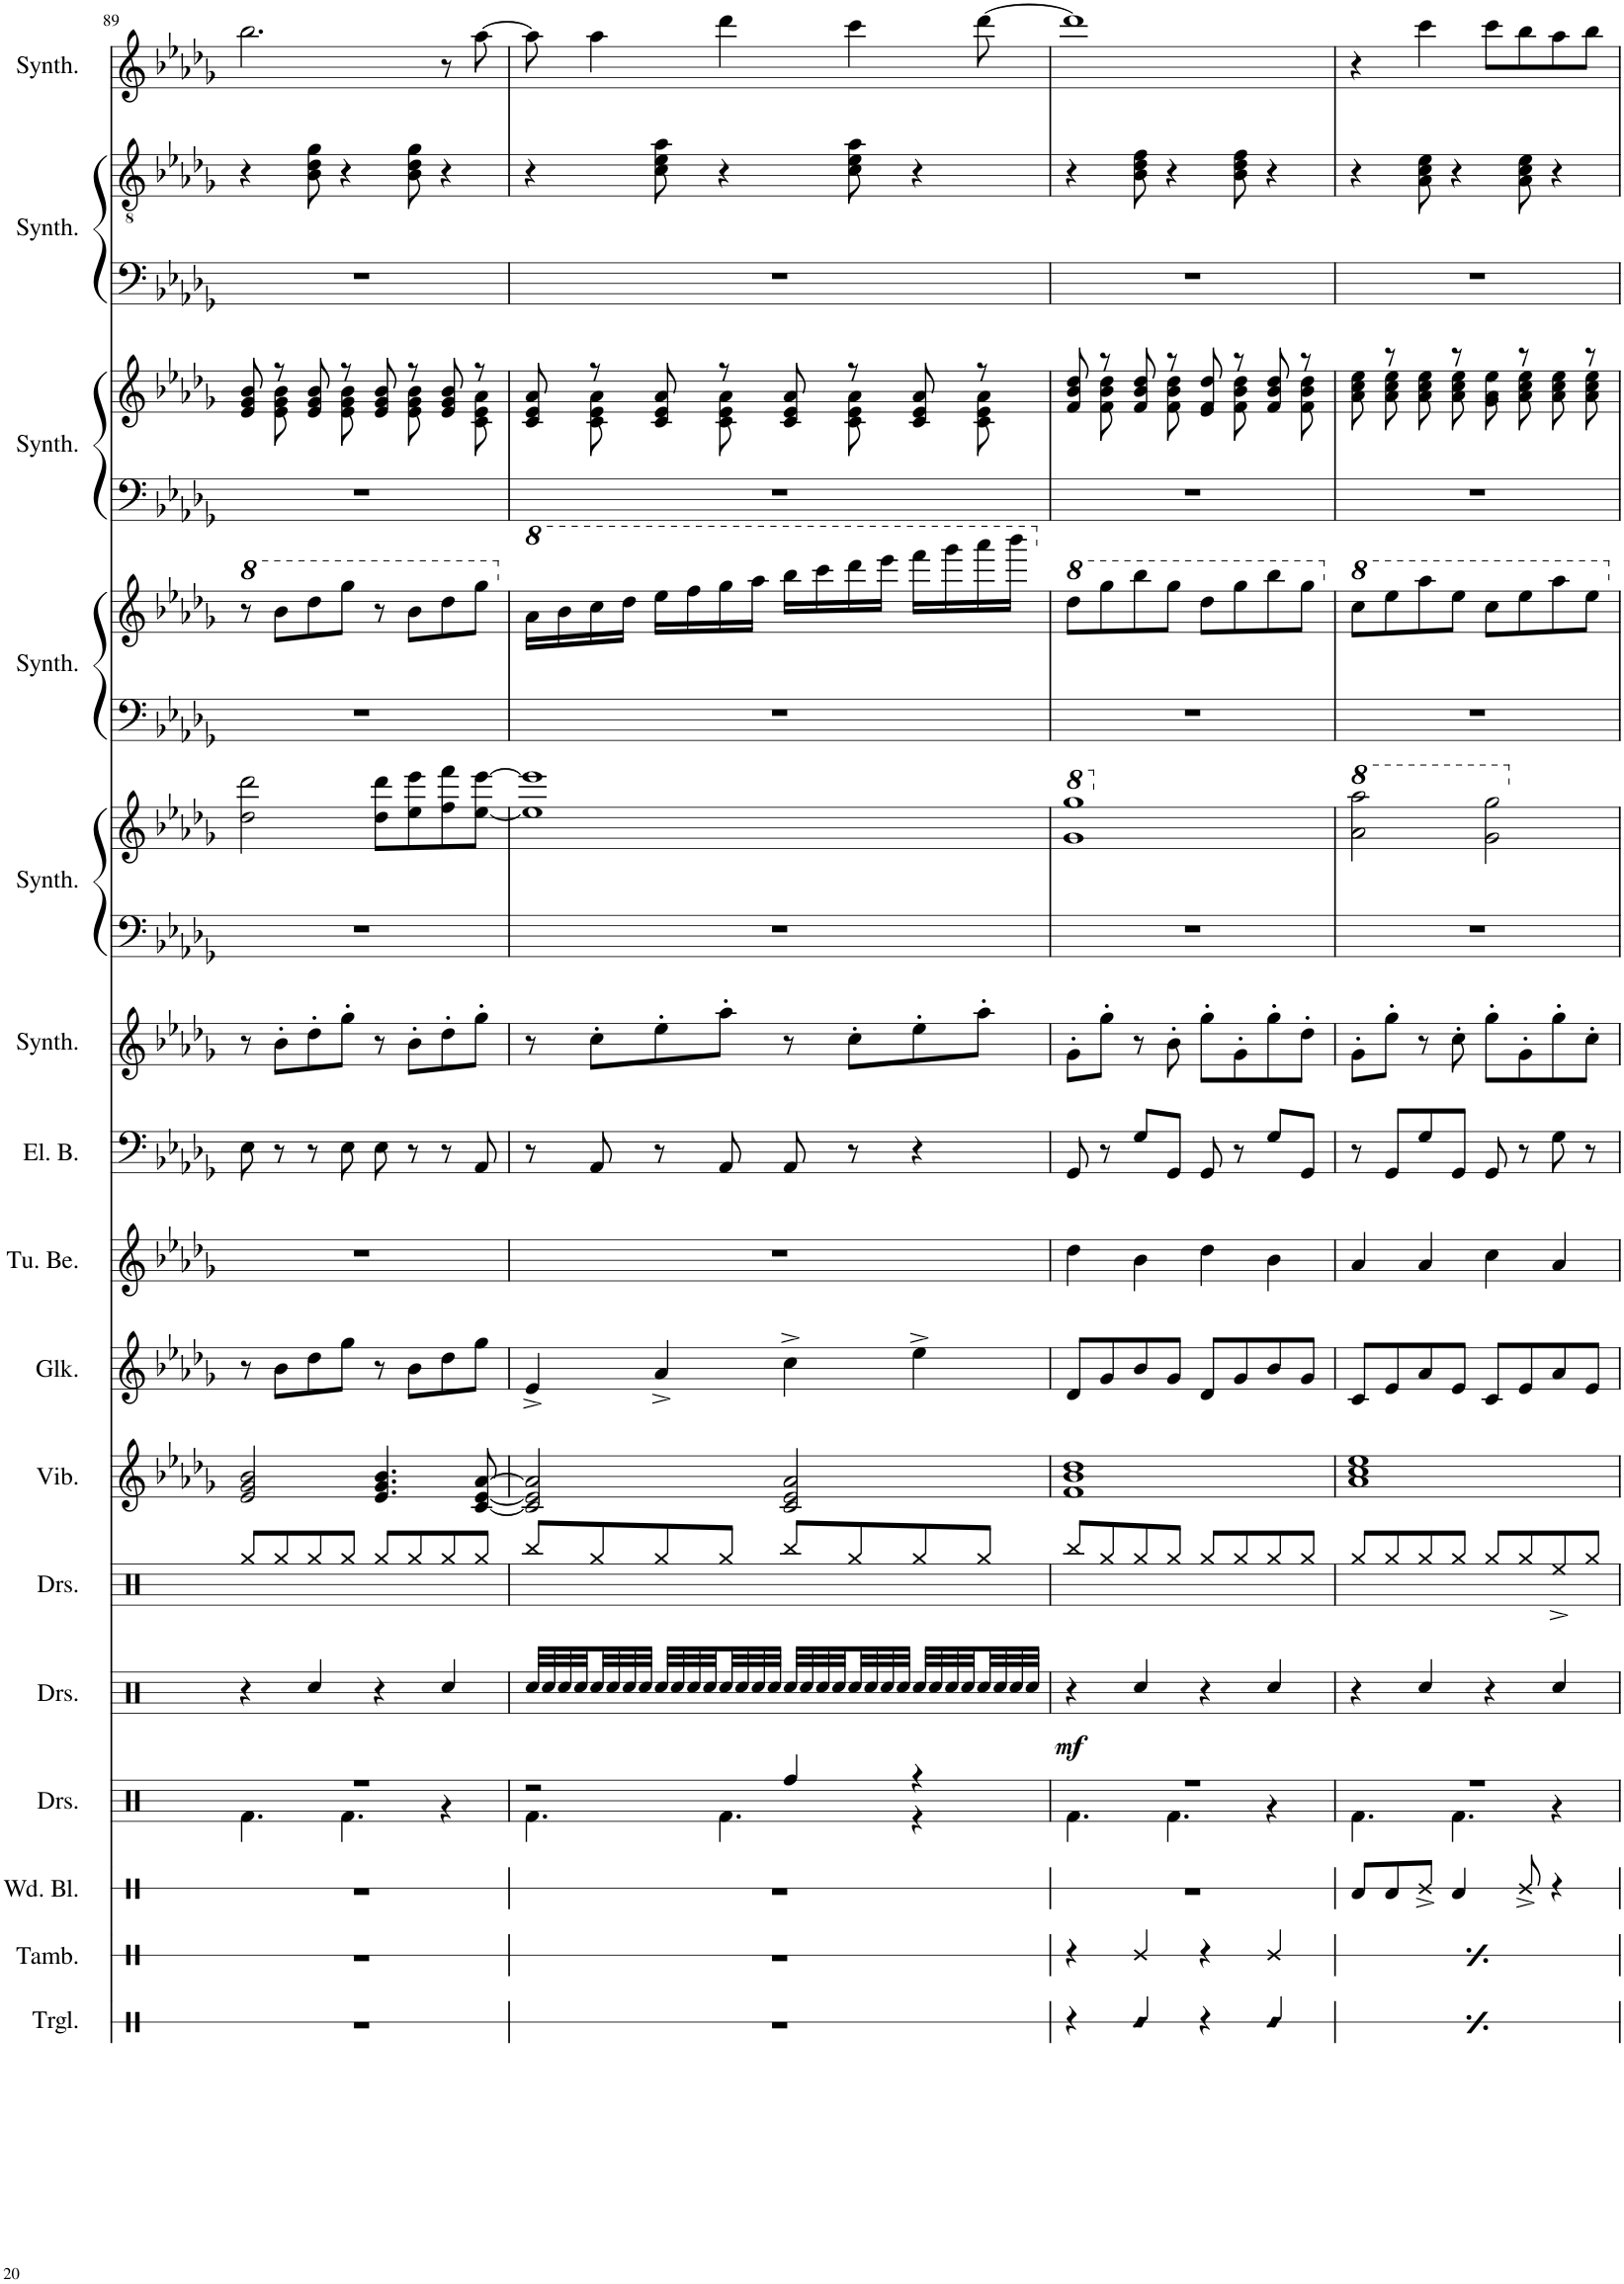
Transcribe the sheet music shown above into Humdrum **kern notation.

**kern	**kern	**kern	**kern	**kern	**dynam	**kern	**kern	**kern	**kern	**kern	**kern	**kern	**kern	**kern	**kern	**kern	**kern	**kern	**kern	**kern
*part16	*part15	*part14	*part13	*part12	*part12	*part11	*part10	*part9	*part8	*part7	*part6	*part5	*part5	*part4	*part4	*part3	*part3	*part2	*part2	*part1
*staff20	*staff19	*staff18	*staff17	*staff16	*staff16	*staff15	*staff14	*staff13	*staff12	*staff11	*staff10	*staff9	*staff8	*staff7	*staff6	*staff5	*staff4	*staff3	*staff2	*staff1
*I"Triangle	*I"Tambourine	*I"Wood Blocks	*I"Drumset	*I"Drumset	*	*I"Drumset	*I"Vibraphone	*I"Glockenspiel	*I"Tubular Bells	*I"Electric Bass	*I"Bass Synthesizer	*I"String Synthesizer	*	*I"Effect Synthesizer	*	*I"Effect Synthesizer	*	*I"Effect Synthesizer	*	*I"Rain Synthesizer
*I'Trgl.	*I'Tamb.	*I'Wd. Bl.	*I'Drs.	*I'Drs.	*	*I'Drs.	*I'Vib.	*I'Glk.	*I'Tu. Be.	*I'El. B.	*I'Synth.	*I'Synth.	*	*I'Synth.	*	*I'Synth.	*	*I'Synth.	*	*I'Synth.
!!LO:PB:g=z
*clefX	*clefX	*clefX	*clefX	*clefX	*	*clefX	*clefG2	*clefG2	*clefG2	*clefF4	*clefG2	*clefF4	*clefG2	*clefF4	*clefG2	*clefF4	*clefG2	*clefF4	*clefGv2	*clefG2
*	*	*	*	*	*	*	*	*Trd-14c-24	*	*Trd7c12	*	*	*	*	*	*	*	*	*	*
*k[]	*k[]	*k[]	*k[]	*k[]	*	*k[]	*k[b-e-a-d-g-]	*k[b-e-a-d-g-]	*k[b-e-a-d-g-]	*k[b-e-a-d-g-]	*k[b-e-a-d-g-]	*k[b-e-a-d-g-]	*k[b-e-a-d-g-]	*k[b-e-a-d-g-]	*k[b-e-a-d-g-]	*k[b-e-a-d-g-]	*k[b-e-a-d-g-]	*k[b-e-a-d-g-]	*k[b-e-a-d-g-]	*k[b-e-a-d-g-]
*M4/4	*M4/4	*M4/4	*M4/4	*M4/4	*	*M4/4	*M4/4	*M4/4	*M4/4	*M4/4	*M4/4	*M4/4	*M4/4	*M4/4	*M4/4	*M4/4	*M4/4	*M4/4	*M4/4	*M4/4
=89	=89	=89	=89	=89	=89	=89	=89	=89	=89	=89	=89	=89	=89	=89	=89	=89	=89	=89	=89	=89
*	*	*	*^	*	*	*	*	*	*	*	*	*	*	*	*	*	*	*	*	*
*	*	*	*	*	*	*	*	*	*	*	*	*	*	*	*	*8va	*	*	*	*	*
*	*	*	*	*	*	*	*	*	*	*	*	*	*	*	*	*	*	*^	*	*	*
1r	1r	1r	1r	4.Rf\	4r	.	8Rgg/L	2e-/ 2g-/ 2b-/	8r	1r	8E-\	8r	1r	2dd-\ 2ddd-\	1r	8r	1r	8e-/ 8g-/ 8b-/	8ryy	1r	4r	2.bb-\
.	.	.	.	.	.	.	8Rgg/	.	8b-\L	.	8r	8b-'\L	.	.	.	8bb-\L	.	8r	8e-\ 8g-\ 8b-\	.	.	.
.	.	.	.	.	4Rcc/	.	8Rgg/	.	8dd-\	.	8r	8dd-'\	.	.	.	8ddd-\	.	8e-/ 8g-/ 8b-/	8ryy	.	8B-\ 8d-\ 8g-\	.
.	.	.	.	4.Rf\	.	.	8Rgg/J	.	8gg-\J	.	8E-\	8gg-'\J	.	.	.	8ggg-\J	.	8r	8e-\ 8g-\ 8b-\	.	4r	.
.	.	.	.	.	4r	.	8Rgg/L	4.e-/ 4.g-/ 4.b-/	8r	.	8E-\	8r	.	8dd-\ 8ddd-\L	.	8r	.	8e-/ 8g-/ 8b-/	8ryy	.	.	.
.	.	.	.	.	.	.	8Rgg/	.	8b-\L	.	8r	8b-'\L	.	8ee-\ 8eee-\	.	8bb-\L	.	8r	8e-\ 8g-\ 8b-\	.	8B-\ 8d-\ 8g-\	.
.	.	.	.	4r	4Rcc/	.	8Rgg/	.	8dd-\	.	8r	8dd-'\	.	8ff\ 8fff\	.	8ddd-\	.	8e-/ 8g-/ 8b-/	8ryy	.	4r	8r
.	.	.	.	.	.	.	8Rgg/J	[8c/ [8e-/ [8a-/	8gg-\J	.	8AA-/	8gg-'\J	.	[8ee-\ [8eee-\J	.	8ggg-\J	.	8r	8c\ 8e-\ 8a-\	.	.	[8aa-\
=90	=90	=90	=90	=90	=90	=90	=90	=90	=90	=90	=90	=90	=90	=90	=90	=90	=90	=90	=90	=90	=90	=90
*	*	*	*	*	*	*	*	*	*	*	*	*	*	*	*	*X8va	*	*	*	*	*	*
*	*	*	*	*	*	*	*	*	*	*	*	*	*	*	*	*8va	*	*	*	*	*	*
1r	1r	1r	2r	4.Rf\	32Rcc/LLL	.	8Rbb/L	2c/] 2e-/] 2a-/]	4e-^/	1r	8r	8r	1r	1ee-] 1eee-]	1r	16aa-\LL	1r	8c/ 8e-/ 8a-/	8ryy	1r	4r	8aa-\]
.	.	.	.	.	32Rcc/	.	.	.	.	.	.	.	.	.	.	.	.	.	.	.	.	.
.	.	.	.	.	32Rcc/	.	.	.	.	.	.	.	.	.	.	16bb-\	.	.	.	.	.	.
.	.	.	.	.	32Rcc/	.	.	.	.	.	.	.	.	.	.	.	.	.	.	.	.	.
.	.	.	.	.	32Rcc/	.	8Rgg/	.	.	.	8AA-/	8cc'\L	.	.	.	16ccc\	.	8r	8c\ 8e-\ 8a-\	.	.	4aa-\
.	.	.	.	.	32Rcc/	.	.	.	.	.	.	.	.	.	.	.	.	.	.	.	.	.
.	.	.	.	.	32Rcc/	.	.	.	.	.	.	.	.	.	.	16ddd-\JJ	.	.	.	.	.	.
.	.	.	.	.	32Rcc/JJJ	.	.	.	.	.	.	.	.	.	.	.	.	.	.	.	.	.
.	.	.	.	.	32Rcc/LLL	.	8Rgg/	.	4a-^/	.	8r	8ee-'\	.	.	.	16eee-\LL	.	8c/ 8e-/ 8a-/	8ryy	.	8c\ 8e-\ 8a-\	.
.	.	.	.	.	32Rcc/	.	.	.	.	.	.	.	.	.	.	.	.	.	.	.	.	.
.	.	.	.	.	32Rcc/	.	.	.	.	.	.	.	.	.	.	16fff\	.	.	.	.	.	.
.	.	.	.	.	32Rcc/	.	.	.	.	.	.	.	.	.	.	.	.	.	.	.	.	.
.	.	.	.	4.Rf\	32Rcc/	.	8Rgg/J	.	.	.	8AA-/	8aa-'\J	.	.	.	16ggg-\	.	8r	8c\ 8e-\ 8a-\	.	4r	4ddd-\
.	.	.	.	.	32Rcc/	.	.	.	.	.	.	.	.	.	.	.	.	.	.	.	.	.
.	.	.	.	.	32Rcc/	.	.	.	.	.	.	.	.	.	.	16aaa-\JJ	.	.	.	.	.	.
.	.	.	.	.	32Rcc/JJJ	.	.	.	.	.	.	.	.	.	.	.	.	.	.	.	.	.
.	.	.	4Rff/	.	32Rcc/LLL	.	8Rbb/L	2c/ 2e-/ 2a-/	4cc^\	.	8AA-/	8r	.	.	.	16bbb-\LL	.	8c/ 8e-/ 8a-/	8ryy	.	.	.
.	.	.	.	.	32Rcc/	.	.	.	.	.	.	.	.	.	.	.	.	.	.	.	.	.
.	.	.	.	.	32Rcc/	.	.	.	.	.	.	.	.	.	.	16cccc\	.	.	.	.	.	.
.	.	.	.	.	32Rcc/	.	.	.	.	.	.	.	.	.	.	.	.	.	.	.	.	.
.	.	.	.	.	32Rcc/	.	8Rgg/	.	.	.	8r	8cc'\L	.	.	.	16dddd-\	.	8r	8c\ 8e-\ 8a-\	.	8c\ 8e-\ 8a-\	4ccc\
.	.	.	.	.	32Rcc/	.	.	.	.	.	.	.	.	.	.	.	.	.	.	.	.	.
.	.	.	.	.	32Rcc/	.	.	.	.	.	.	.	.	.	.	16eeee-\JJ	.	.	.	.	.	.
.	.	.	.	.	32Rcc/JJJ	.	.	.	.	.	.	.	.	.	.	.	.	.	.	.	.	.
.	.	.	4r	4r	32Rcc/LLL	.	8Rgg/	.	4ee-^\	.	4r	8ee-'\	.	.	.	16ffff\LL	.	8c/ 8e-/ 8a-/	8ryy	.	4r	.
.	.	.	.	.	32Rcc/	.	.	.	.	.	.	.	.	.	.	.	.	.	.	.	.	.
.	.	.	.	.	32Rcc/	.	.	.	.	.	.	.	.	.	.	16gggg-\	.	.	.	.	.	.
.	.	.	.	.	32Rcc/	.	.	.	.	.	.	.	.	.	.	.	.	.	.	.	.	.
.	.	.	.	.	32Rcc/	.	8Rgg/J	.	.	.	.	8aa-'\J	.	.	.	16aaaa-\	.	8r	8c\ 8e-\ 8a-\	.	.	[8ddd-\
.	.	.	.	.	32Rcc/	.	.	.	.	.	.	.	.	.	.	.	.	.	.	.	.	.
.	.	.	.	.	32Rcc/	.	.	.	.	.	.	.	.	.	.	16bbbb-\JJ	.	.	.	.	.	.
.	.	.	.	.	32Rcc/JJJ	.	.	.	.	.	.	.	.	.	.	.	.	.	.	.	.	.
=91	=91	=91	=91	=91	=91	=91	=91	=91	=91	=91	=91	=91	=91	=91	=91	=91	=91	=91	=91	=91	=91	=91
*	*	*	*	*	*	*	*	*	*	*	*	*	*	*8va	*	*	*	*	*	*	*	*
*	*	*	*	*	*	*	*	*	*	*	*	*	*	*	*	*X8va	*	*	*	*	*	*
*	*	*	*	*	*	*	*	*	*	*	*	*	*	*	*	*8va	*	*	*	*	*	*
!	!	!	!	!	!	!LO:DY:b	!	!	!	!	!	!	!	!	!	!	!	!	!	!	!	!
4r	4r	1r	1r	4.Rf\	4r	mf	8Rbb/L	1f 1b- 1dd-	8d-/L	4dd-\	8GG-/	8g-'\L	1r	1gg- 1ggg-	1r	8ddd-\L	1r	8f/ 8b-/ 8dd-/	8ryy	1r	4r	1ddd-]
.	.	.	.	.	.	.	8Rgg/	.	8g-/	.	8r	8gg-'\J	.	.	.	8ggg-\	.	8r	8f\ 8b-\ 8dd-\	.	.	.
!LO:N:head=diamond	!	!	!	!	!	!	!	!	!	!	!	!	!	!	!	!	!	!	!	!	!	!
4Re/	4Re/	.	.	.	4Rcc/	.	8Rgg/	.	8b-/	4b-\	8G-/L	8r	.	.	.	8bbb-\	.	8f/ 8b-/ 8dd-/	8ryy	.	8B-\ 8d-\ 8f\	.
.	.	.	.	4.Rf\	.	.	8Rgg/J	.	8g-/J	.	8GG-/J	8b-'\	.	.	.	8ggg-\J	.	8r	8f\ 8b-\ 8dd-\	.	4r	.
4r	4r	.	.	.	4r	.	8Rgg/L	.	8d-/L	4dd-\	8GG-/	8gg-'\L	.	.	.	8ddd-\L	.	8f/ 8b-/ 8dd-/	8ryy	.	.	.
.	.	.	.	.	.	.	8Rgg/	.	8g-/	.	8r	8g-'\	.	.	.	8ggg-\	.	8r	8f\ 8b-\ 8dd-\	.	8B-\ 8d-\ 8f\	.
!LO:N:head=diamond	!	!	!	!	!	!	!	!	!	!	!	!	!	!	!	!	!	!	!	!	!	!
4Re/	4Re/	.	.	4r	4Rcc/	.	8Rgg/	.	8b-/	4b-\	8G-/L	8gg-'\	.	.	.	8bbb-\	.	8f/ 8b-/ 8dd-/	8ryy	.	4r	.
.	.	.	.	.	.	.	8Rgg/J	.	8g-/J	.	8GG-/J	8dd-'\J	.	.	.	8ggg-\J	.	8r	8f\ 8b-\ 8dd-\	.	.	.
=92	=92	=92	=92	=92	=92	=92	=92	=92	=92	=92	=92	=92	=92	=92	=92	=92	=92	=92	=92	=92	=92	=92
*	*	*	*	*	*	*	*	*	*	*	*	*	*	*X8va	*	*	*	*	*	*	*	*
*	*	*	*	*	*	*	*	*	*	*	*	*	*	*8va	*	*	*	*	*	*	*	*
*	*	*	*	*	*	*	*	*	*	*	*	*	*	*	*	*X8va	*	*	*	*	*	*
*	*	*	*	*	*	*	*	*	*	*	*	*	*	*	*	*8va	*	*	*	*	*	*
4r	4r	8Rd/L	1r	4.Rf\	4r	.	8Rgg/L	1a- 1cc 1ee-	8c/L	4a-/	8r	8g-'\L	1r	2aa-\ 2aaa-\	1r	8ccc\L	1r	8a-\ 8cc\ 8ee-\	8ryy	1r	4r	4r
.	.	8Rd/	.	.	.	.	8Rgg/	.	8e-/	.	8GG-/L	8gg-'\J	.	.	.	8eee-\	.	8r	8a-\ 8cc\ 8ee-\	.	.	.
!LO:N:head=diamond	!	!	!	!	!	!	!	!	!	!	!	!	!	!	!	!	!	!	!	!	!	!
4Re/	4Re/	8Re^/J	.	.	4Rcc/	.	8Rgg/	.	8a-/	4a-/	8G-/	8r	.	.	.	8aaa-\	.	8a-\ 8cc\ 8ee-\	8ryy	.	8A-\ 8c\ 8e-\	4ccc\
.	.	4Rd/	.	4.Rf\	.	.	8Rgg/J	.	8e-/J	.	8GG-/J	8cc'\	.	.	.	8eee-\J	.	8r	8a-\ 8cc\ 8ee-\	.	4r	.
4r	4r	.	.	.	4r	.	8Rgg/L	.	8c/L	4cc\	8GG-/	8gg-'\L	.	2gg-\ 2ggg-\	.	8ccc\L	.	8a-\ 8cc\ 8ee-\	8ryy	.	.	8ccc\L
.	.	8Re^/	.	.	.	.	8Rgg/	.	8e-/	.	8r	8g-'\	.	.	.	8eee-\	.	8r	8a-\ 8cc\ 8ee-\	.	8A-\ 8c\ 8e-\	8bb-\
!LO:N:head=diamond	!	!	!	!	!	!	!	!	!	!	!	!	!	!	!	!	!	!	!	!	!	!
4Re/	4Re/	4r	.	4r	4Rcc/	.	8Ree^/	.	8a-/	4a-/	8G-\	8gg-'\	.	.	.	8aaa-\	.	8a-\ 8cc\ 8ee-\	8ryy	.	4r	8aa-\
.	.	.	.	.	.	.	8Rgg/J	.	8e-/J	.	8r	8cc'\J	.	.	.	8eee-\J	.	8r	8a-\ 8cc\ 8ee-\	.	.	8bb-\J
*	*	*	*v	*v	*	*	*	*	*	*	*	*	*	*	*	*	*	*	*	*	*	*
*	*	*	*	*	*	*	*	*	*	*	*	*	*	*	*X8va	*	*	*	*	*	*
*	*	*	*	*	*	*	*	*	*	*	*	*	*X8va	*	*	*	*	*	*	*	*
*	*	*	*	*	*	*	*	*	*	*	*	*	*	*	*	*	*v	*v	*	*	*
=	=	=	=	=	=	=	=	=	=	=	=	=	=	=	=	=	=	=	=	=
*-	*-	*-	*-	*-	*-	*-	*-	*-	*-	*-	*-	*-	*-	*-	*-	*-	*-	*-	*-	*-
